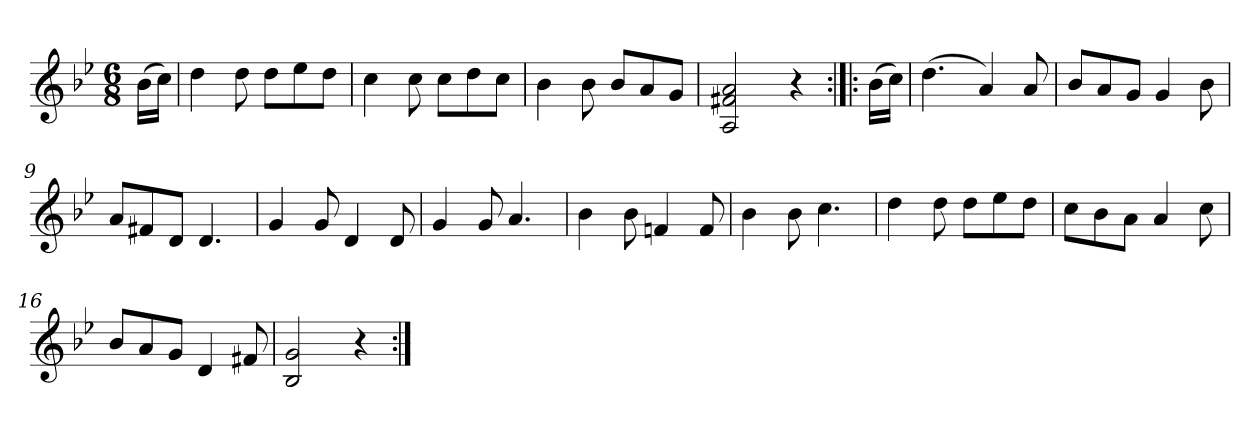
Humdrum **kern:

**kern
*part1
*staff1
*clefG2
*k[b-e-]
*g:
*M6/8
=1
(>16b-\LL
16cc\JJ)
=2
4dd\
8dd\
8dd\L
8ee-\
8dd\J
=3
4cc\
8cc\
8cc\L
8dd\
8cc\J
=4
4b-\
8b-\
8b-/L
8a/
8g/J
=5
2A/ 2f#X/ 2a/
4r
=6:|!|:
(>16b-\LL
16cc\JJ)
=7
(>4.dd\
4a/)
8a/
=8
8b-/L
8a/
8g/J
4g/
8b-\
=9
8a/L
8f#X/
8d/J
4.d/
=10
4g/
8g/
4d/
8d/
!!LO:LB:g=z
=11
4g/
8g/
4.a/
=12
4b-\
8b-\
4fn/
8f/
=13
4b-\
8b-\
4.cc\
=14
4dd\
8dd\
8dd\L
8ee-\
8dd\J
=15
8cc\L
8b-\
8a\J
4a/
8cc\
=16
8b-/L
8a/
8g/J
4d/
8f#X/
=17
2B-/ 2g/
4r
=:|!
*-
